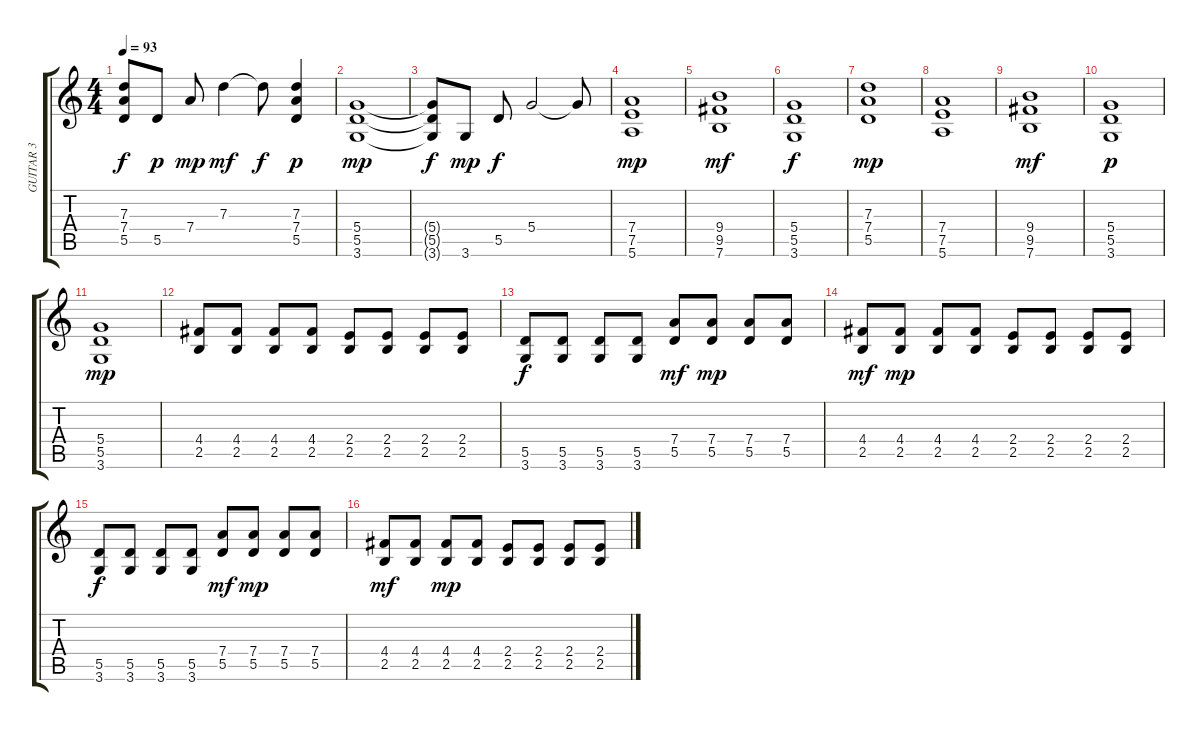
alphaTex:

\track ("GUITAR 3" "GUITAR 3") {instrument distortionguitar}
\staff {score tabs}
\tuning (E4 B3 G3 D3 A2 E2) {hide}
\ts (4 4)
\tempo 93
\clef g2
\ks c
(7.3{t} 7.4{t} 5.5{t}).8{dy f} 5.5.8{dy p} 7.4.8{dy mp} 7.3.4{dy mf} 7.3{t}.8{dy f} (7.3 7.4 5.5).4{dy p} |
(5.4 5.5 3.6).1{dy mp} |
(5.4{t} 5.5{t} 3.6{t}).8{dy f} 3.6.8{dy mp} 5.5.8{dy f} 5.4.2 5.4{t}.8 |
(7.4 7.5 5.6).1{dy mp} |
(9.4 9.5 7.6).1{dy mf} |
(5.4 5.5 3.6).1{dy f} |
(7.3 7.4 5.5).1{dy mp} |
(7.4 7.5 5.6).1 |
(9.4 9.5 7.6).1{dy mf} |
(5.4 5.5 3.6).1{dy p} |
(5.4 5.5 3.6).1{dy mp} |
(4.4 2.5).8 (4.4 2.5).8 (4.4 2.5).8 (4.4 2.5).8 (2.4 2.5).8 (2.4 2.5).8 (2.4 2.5).8 (2.4 2.5).8 |
(5.5 3.6).8{dy f} (5.5 3.6).8 (5.5 3.6).8 (5.5 3.6).8 (7.4 5.5).8{dy mf} (7.4 5.5).8{dy mp} (7.4 5.5).8 (7.4 5.5).8 |
(4.4 2.5).8{dy mf} (4.4 2.5).8{dy mp} (4.4 2.5).8 (4.4 2.5).8 (2.4 2.5).8 (2.4 2.5).8 (2.4 2.5).8 (2.4 2.5).8 |
(5.5 3.6).8{dy f} (5.5 3.6).8 (5.5 3.6).8 (5.5 3.6).8 (7.4 5.5).8{dy mf} (7.4 5.5).8{dy mp} (7.4 5.5).8 (7.4 5.5).8 |
(4.4 2.5).8{dy mf} (4.4 2.5).8 (4.4 2.5).8{dy mp} (4.4 2.5).8 (2.4 2.5).8 (2.4 2.5).8 (2.4 2.5).8 (2.4 2.5).8
